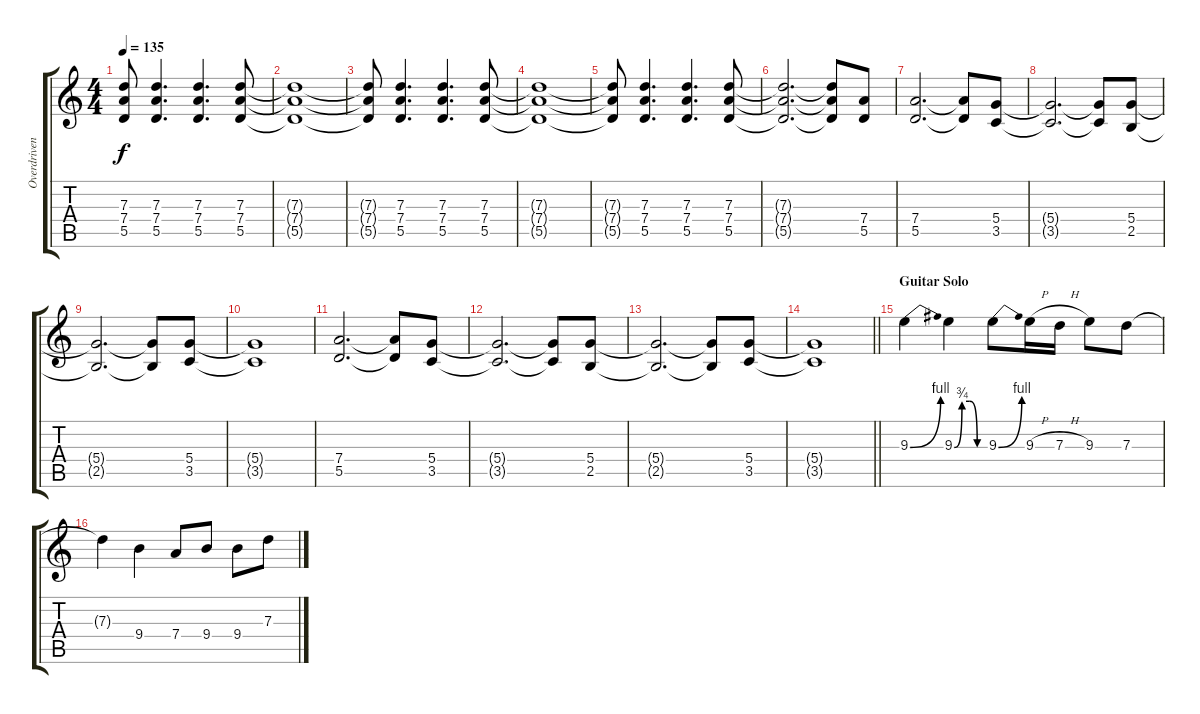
\track ("Overdriven Guitar" "Overdriven") {instrument overdrivenguitar}
\staff {score tabs}
\tuning (E4 B3 G3 D3 A2 E2) {hide}
\ts (4 4)
\tempo 135
\clef g2
\ks c
(7.3{t} 7.4{t} 5.5{t}).8{dy f} (7.3 7.4 5.5).4{d} (7.3 7.4 5.5).4{d} (7.3 7.4 5.5).8 |
(7.3{t} 7.4{t} 5.5{t}).1 |
(7.3{t} 7.4{t} 5.5{t}).8 (7.3 7.4 5.5).4{d} (7.3 7.4 5.5).4{d} (7.3 7.4 5.5).8 |
(7.3{t} 7.4{t} 5.5{t}).1 |
(7.3{t} 7.4{t} 5.5{t}).8 (7.3 7.4 5.5).4{d} (7.3 7.4 5.5).4{d} (7.3 7.4 5.5).8 |
(7.3{t} 7.4{t} 5.5{t}).2{d} (7.3{t} 7.4{t} 5.5{t}).8 (7.4 5.5).8 |
(7.4 5.5).2{d} (7.4{t} 5.5{t}).8 (5.4 3.5).8 |
(5.4{t} 3.5{t}).2{d} (5.4{t} 3.5{t}).8 (5.4 2.5).8 |
(5.4{t} 2.5{t}).2{d} (5.4{t} 2.5{t}).8 (5.4 3.5).8 |
(5.4{t} 3.5{t}).1 |
(7.4 5.5).2{d} (7.4{t} 5.5{t}).8 (5.4 3.5).8 |
(5.4{t} 3.5{t}).2{d} (5.4{t} 3.5{t}).8 (5.4 2.5).8 |
(5.4{t} 2.5{t}).2{d} (5.4{t} 2.5{t}).8 (5.4 3.5).8 |
\barLineRight lightlight
(5.4{t} 3.5{t}).1 |
\section ("" "Guitar Solo")
9.3{be (bend 0 0 60 4)}.4 9.3{be (custom 0 0 15 3 30 3 45 0 60 0)}.4 9.3{be (bend 0 0 60 4)}.8 9.3{h}.16 7.3{h}.16 9.3.8 7.3.8 |
7.3{t}.4 9.4.4 7.4.8 9.4.8 9.4.8 7.3.8
